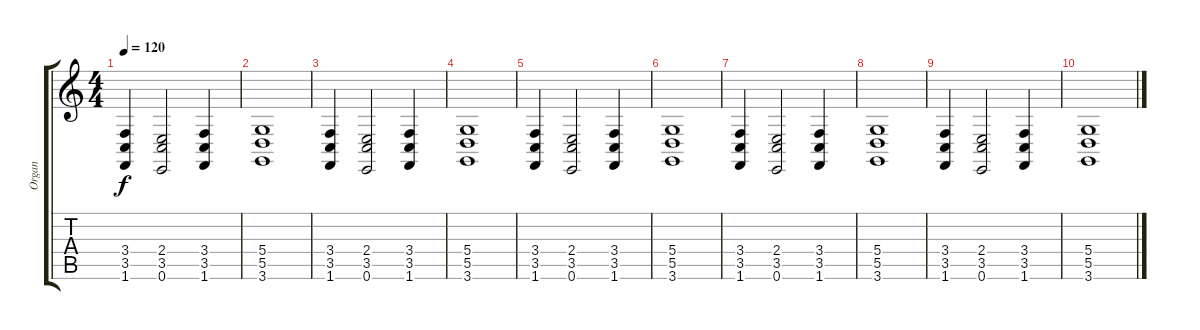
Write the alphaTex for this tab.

\track ("Organ" "Organ") {instrument drawbarorgan}
\staff {score tabs}
\tuning (E4 B3 G3 D3 A2 E2) {hide}
\ts (4 4)
\tempo 120
\clef g2
\ks c
(3.4 3.5 1.6).4{dy f} (2.4 3.5 0.6).2 (3.4 3.5 1.6).4 |
(5.4 5.5 3.6).1 |
(3.4 3.5 1.6).4 (2.4 3.5 0.6).2 (3.4 3.5 1.6).4 |
(5.4 5.5 3.6).1 |
(3.4 3.5 1.6).4 (2.4 3.5 0.6).2 (3.4 3.5 1.6).4 |
(5.4 5.5 3.6).1 |
(3.4 3.5 1.6).4 (2.4 3.5 0.6).2 (3.4 3.5 1.6).4 |
(5.4 5.5 3.6).1 |
(3.4 3.5 1.6).4 (2.4 3.5 0.6).2 (3.4 3.5 1.6).4 |
(5.4 5.5 3.6).1
